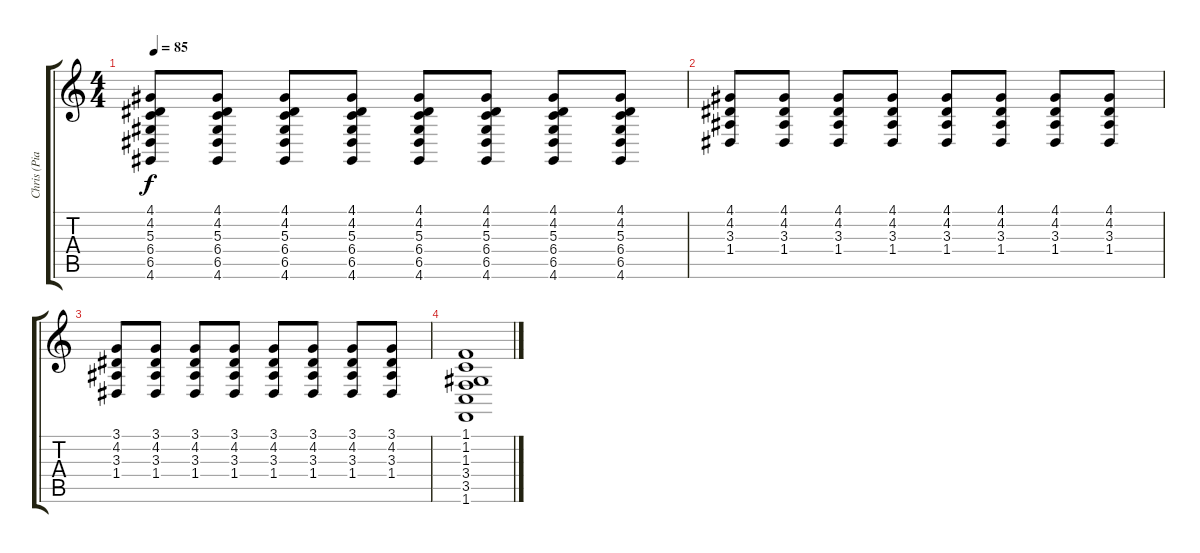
\track ("Chris (Piano 1)" "Chris (Pia") {instrument acousticgrandpiano}
\staff {score tabs}
\tuning (E4 B3 G3 D3 A2 E2) {hide}
\ts (4 4)
\tempo 85
\clef g2
\ks c
(4.1 4.2 5.3 6.4 6.5 4.6).8{dy f} (4.1 4.2 5.3 6.4 6.5 4.6).8 (4.1 4.2 5.3 6.4 6.5 4.6).8 (4.1 4.2 5.3 6.4 6.5 4.6).8 (4.1 4.2 5.3 6.4 6.5 4.6).8 (4.1 4.2 5.3 6.4 6.5 4.6).8 (4.1 4.2 5.3 6.4 6.5 4.6).8 (4.1 4.2 5.3 6.4 6.5 4.6).8 |
(4.1 4.2 3.3 1.4).8 (4.1 4.2 3.3 1.4).8 (4.1 4.2 3.3 1.4).8 (4.1 4.2 3.3 1.4).8 (4.1 4.2 3.3 1.4).8 (4.1 4.2 3.3 1.4).8 (4.1 4.2 3.3 1.4).8 (4.1 4.2 3.3 1.4).8 |
(3.1 4.2 3.3 1.4).8 (3.1 4.2 3.3 1.4).8 (3.1 4.2 3.3 1.4).8 (3.1 4.2 3.3 1.4).8 (3.1 4.2 3.3 1.4).8 (3.1 4.2 3.3 1.4).8 (3.1 4.2 3.3 1.4).8 (3.1 4.2 3.3 1.4).8 |
(1.1 1.2 1.3 3.4 3.5 1.6).1
